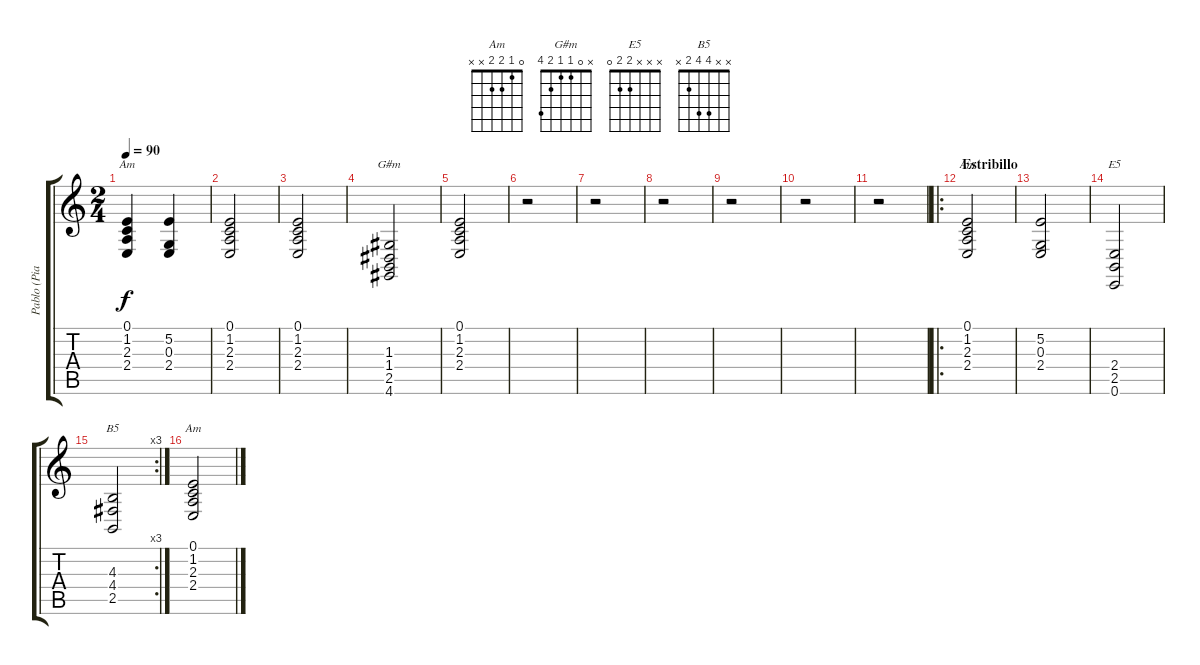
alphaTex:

\track ("Pablo (Piano)" "Pablo (Pia") {instrument brightacousticpiano}
\staff {score tabs}
\tuning (E4 B3 G3 D3 A2 E2) {hide}
\chord ("Am" 0 1 2 2 0 x)
\chord ("G#m" x 0 1 1 2 4)
\chord ("Am" 0 1 2 2 0 0)
\chord ("E5" x x x 2 2 0)
\chord ("B5" x x 4 4 2 x)
\chord ("Am" 0 1 2 2 x x)
\ts (2 4)
\tempo 90
\clef g2
\ks c
(0.1 1.2 2.3 2.4).4{ch "Am" dy f} (5.2 0.3 2.4).4 |
(0.1 1.2 2.3 2.4).2 |
(0.1 1.2 2.3 2.4).2 |
(1.3 1.4 2.5 4.6).2{ch "G#m"} |
(0.1 1.2 2.3 2.4).2 |
r.2 |
r.2 |
r.2 |
r.2 |
r.2 |
r.2 |
\ro
\section ("" "Estribillo")
(0.1 1.2 2.3 2.4).2{ch "Am"} |
(5.2 0.3 2.4).2 |
(2.4 2.5 0.6).2{ch "E5"} |
\rc 3
(4.3 4.4 2.5).2{ch "B5"} |
(0.1 1.2 2.3 2.4).2{ch "Am"}
